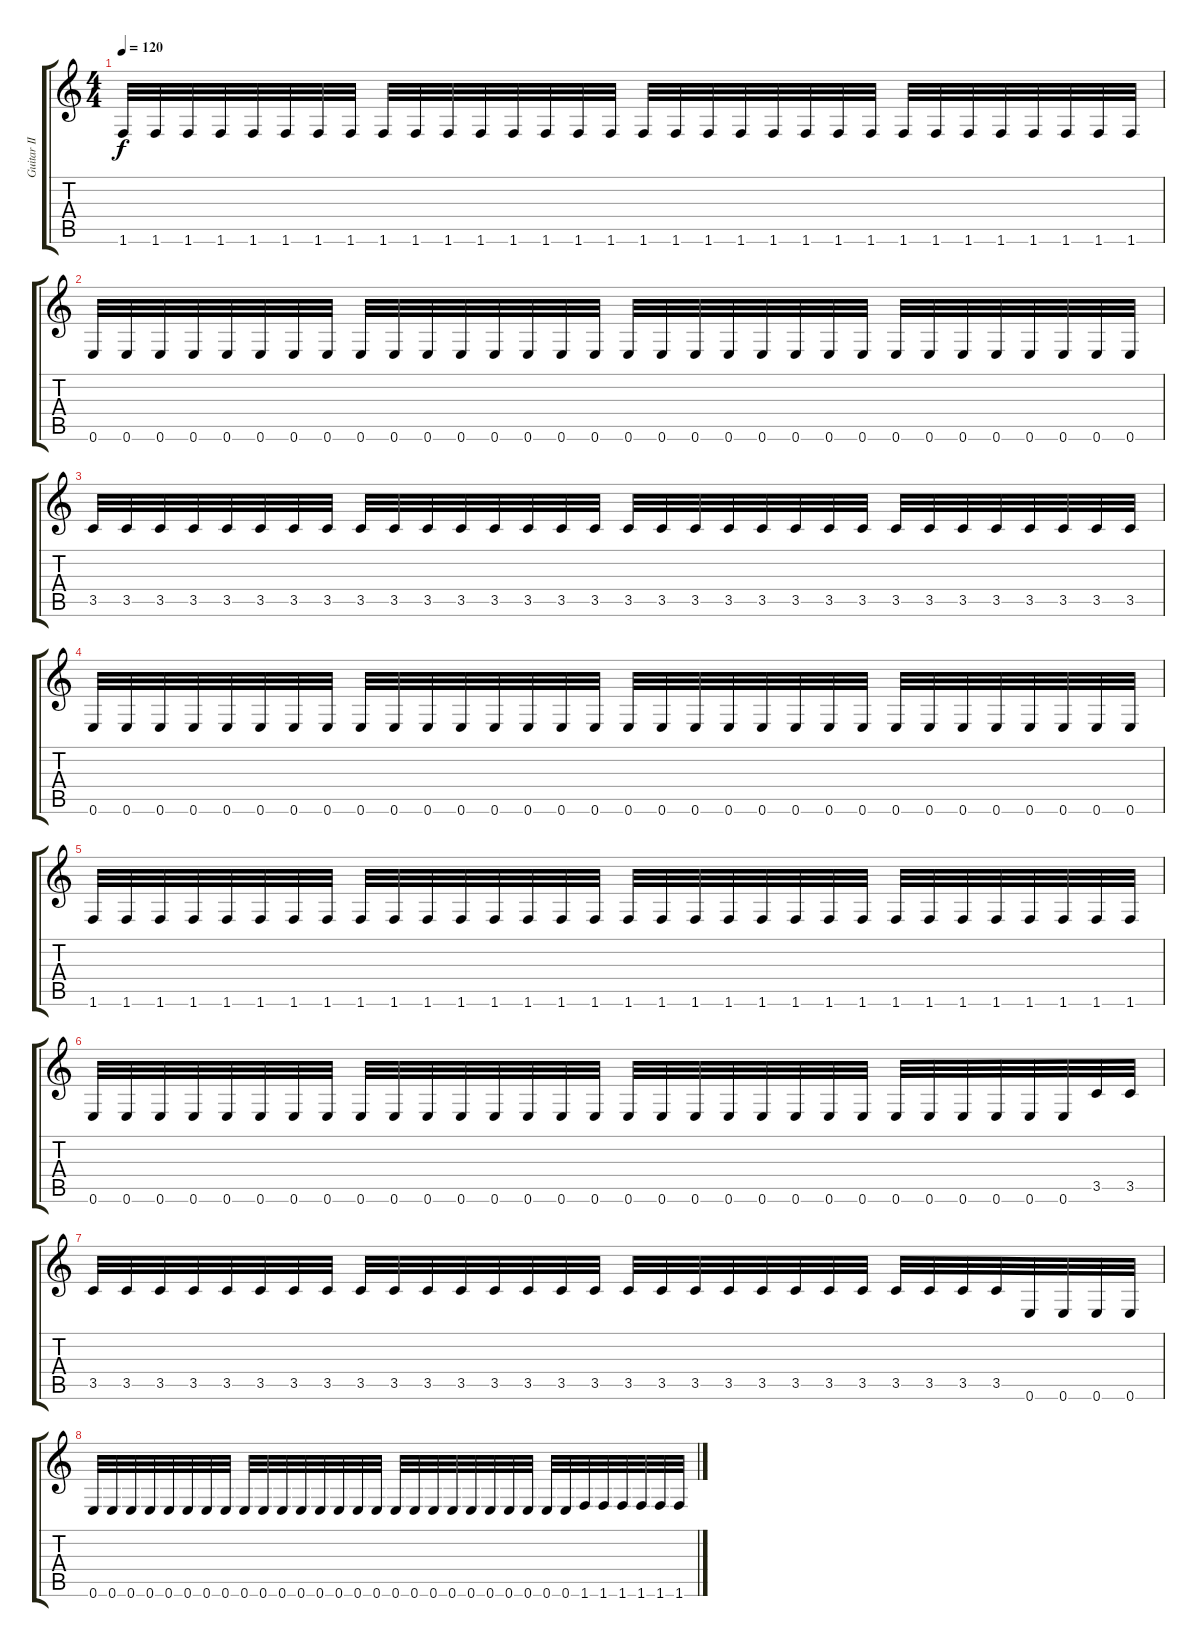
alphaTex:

\track ("Guitar II" "Guitar II") {instrument distortionguitar}
\staff {score tabs}
\tuning (E4 B3 G3 D3 A2 E2) {hide}
\ts (4 4)
\tempo 120
\clef g2
\ks c
1.6.32{dy f} 1.6.32 1.6.32 1.6.32 1.6.32 1.6.32 1.6.32 1.6.32 1.6.32 1.6.32 1.6.32 1.6.32 1.6.32 1.6.32 1.6.32 1.6.32 1.6.32 1.6.32 1.6.32 1.6.32 1.6.32 1.6.32 1.6.32 1.6.32 1.6.32 1.6.32 1.6.32 1.6.32 1.6.32 1.6.32 1.6.32 1.6.32 |
0.6.32 0.6.32 0.6.32 0.6.32 0.6.32 0.6.32 0.6.32 0.6.32 0.6.32 0.6.32 0.6.32 0.6.32 0.6.32 0.6.32 0.6.32 0.6.32 0.6.32 0.6.32 0.6.32 0.6.32 0.6.32 0.6.32 0.6.32 0.6.32 0.6.32 0.6.32 0.6.32 0.6.32 0.6.32 0.6.32 0.6.32 0.6.32 |
3.5.32 3.5.32 3.5.32 3.5.32 3.5.32 3.5.32 3.5.32 3.5.32 3.5.32 3.5.32 3.5.32 3.5.32 3.5.32 3.5.32 3.5.32 3.5.32 3.5.32 3.5.32 3.5.32 3.5.32 3.5.32 3.5.32 3.5.32 3.5.32 3.5.32 3.5.32 3.5.32 3.5.32 3.5.32 3.5.32 3.5.32 3.5.32 |
0.6.32 0.6.32 0.6.32 0.6.32 0.6.32 0.6.32 0.6.32 0.6.32 0.6.32 0.6.32 0.6.32 0.6.32 0.6.32 0.6.32 0.6.32 0.6.32 0.6.32 0.6.32 0.6.32 0.6.32 0.6.32 0.6.32 0.6.32 0.6.32 0.6.32 0.6.32 0.6.32 0.6.32 0.6.32 0.6.32 0.6.32 0.6.32 |
1.6.32 1.6.32 1.6.32 1.6.32 1.6.32 1.6.32 1.6.32 1.6.32 1.6.32 1.6.32 1.6.32 1.6.32 1.6.32 1.6.32 1.6.32 1.6.32 1.6.32 1.6.32 1.6.32 1.6.32 1.6.32 1.6.32 1.6.32 1.6.32 1.6.32 1.6.32 1.6.32 1.6.32 1.6.32 1.6.32 1.6.32 1.6.32 |
0.6.32 0.6.32 0.6.32 0.6.32 0.6.32 0.6.32 0.6.32 0.6.32 0.6.32 0.6.32 0.6.32 0.6.32 0.6.32 0.6.32 0.6.32 0.6.32 0.6.32 0.6.32 0.6.32 0.6.32 0.6.32 0.6.32 0.6.32 0.6.32 0.6.32 0.6.32 0.6.32 0.6.32 0.6.32 0.6.32 3.5.32 3.5.32 |
3.5.32 3.5.32 3.5.32 3.5.32 3.5.32 3.5.32 3.5.32 3.5.32 3.5.32 3.5.32 3.5.32 3.5.32 3.5.32 3.5.32 3.5.32 3.5.32 3.5.32 3.5.32 3.5.32 3.5.32 3.5.32 3.5.32 3.5.32 3.5.32 3.5.32 3.5.32 3.5.32 3.5.32 0.6.32 0.6.32 0.6.32 0.6.32 |
0.6.32 0.6.32 0.6.32 0.6.32 0.6.32 0.6.32 0.6.32 0.6.32 0.6.32 0.6.32 0.6.32 0.6.32 0.6.32 0.6.32 0.6.32 0.6.32 0.6.32 0.6.32 0.6.32 0.6.32 0.6.32 0.6.32 0.6.32 0.6.32 0.6.32 0.6.32 1.6.32 1.6.32 1.6.32 1.6.32 1.6.32 1.6.32
